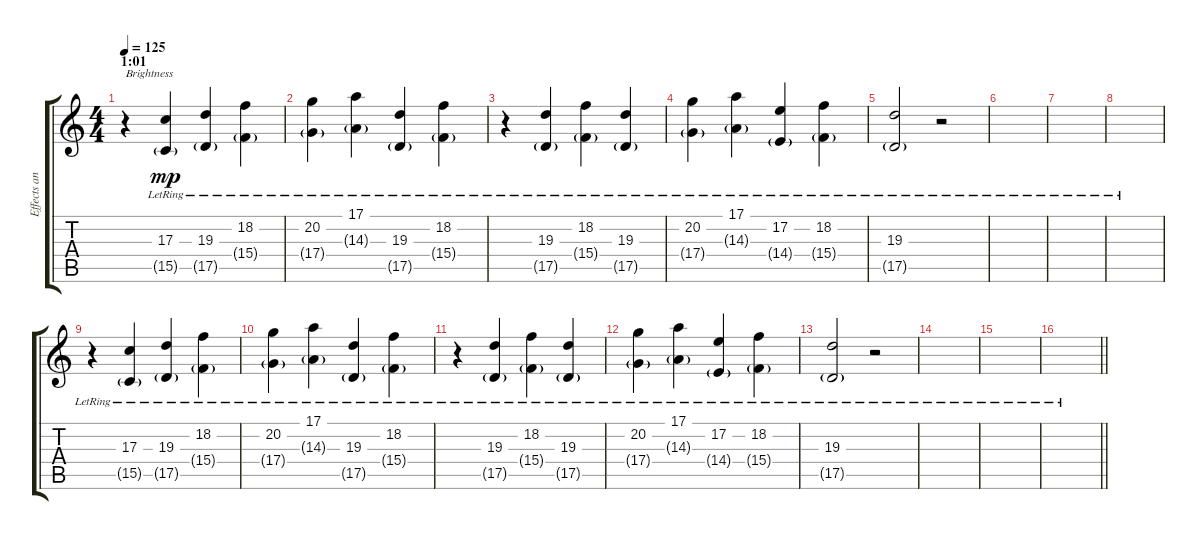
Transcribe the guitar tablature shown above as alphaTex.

\track ("Effects and BG" "Effects an") {instrument lead5charang}
\staff {score tabs}
\tuning (E4 B3 G3 D3 A2 E2) {hide}
\ts (4 4)
\section ("" "1:01")
\tempo 125
\clef g2
\ks c
r.4{txt "Brightness" dy f instrument fx5brightness} (17.3{lr} 15.5{g lr}).4{dy mp} (19.3{lr} 17.5{g lr}).4 (18.2{lr} 15.4{g lr}).4 |
(20.2{lr} 17.4{g lr}).4 (17.1{lr} 14.3{g lr}).4 (19.3{lr} 17.5{g lr}).4 (18.2{lr} 15.4{g lr}).4 |
r.4 (19.3{lr} 17.5{g lr}).4 (18.2{lr} 15.4{g lr}).4 (19.3{lr} 17.5{g lr}).4 |
(20.2{lr} 17.4{g lr}).4 (17.1{lr} 14.3{g lr}).4 (17.2{lr} 14.4{g lr}).4 (18.2{lr} 15.4{g lr}).4 |
(19.3{lr} 17.5{g lr}).2 r.2 |
|
|
|
r.4 (17.3{lr} 15.5{g lr}).4 (19.3{lr} 17.5{g lr}).4 (18.2{lr} 15.4{g lr}).4 |
(20.2{lr} 17.4{g lr}).4 (17.1{lr} 14.3{g lr}).4 (19.3{lr} 17.5{g lr}).4 (18.2{lr} 15.4{g lr}).4 |
r.4 (19.3{lr} 17.5{g lr}).4 (18.2{lr} 15.4{g lr}).4 (19.3{lr} 17.5{g lr}).4 |
(20.2{lr} 17.4{g lr}).4 (17.1{lr} 14.3{g lr}).4 (17.2{lr} 14.4{g lr}).4 (18.2{lr} 15.4{g lr}).4 |
(19.3{lr} 17.5{g lr}).2 r.2 |
|
|
\barLineRight lightlight
